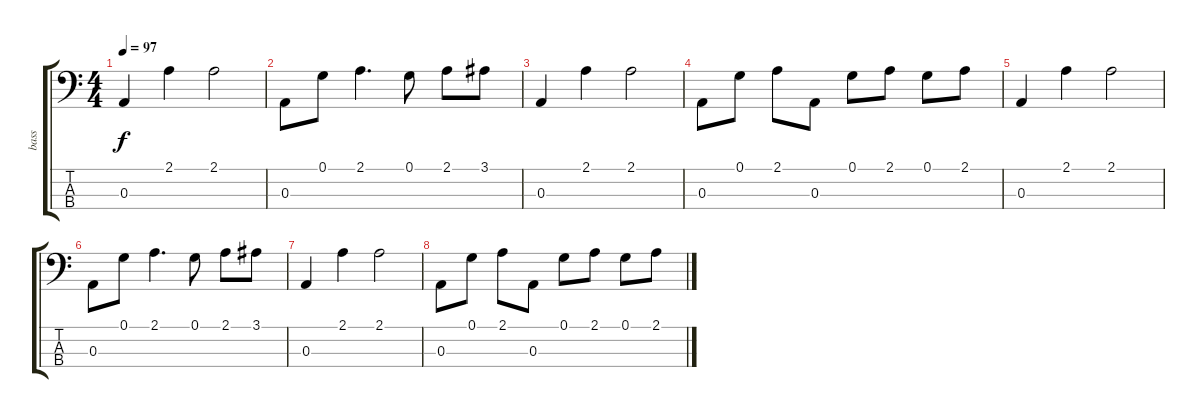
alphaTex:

\track ("bass" "bass") {instrument slapbass2}
\staff {score tabs}
\tuning (G2 D2 A1 E1) {hide}
\ts (4 4)
\tempo 97
\clef f4
\ks c
0.3.4{dy f} 2.1.4 2.1.2 |
0.3.8 0.1.8 2.1.4{d} 0.1.8 2.1.8 3.1.8 |
0.3.4 2.1.4 2.1.2 |
0.3.8 0.1.8 2.1.8 0.3.8 0.1.8 2.1.8 0.1.8 2.1.8 |
0.3.4 2.1.4 2.1.2 |
0.3.8 0.1.8 2.1.4{d} 0.1.8 2.1.8 3.1.8 |
0.3.4 2.1.4 2.1.2 |
0.3.8 0.1.8 2.1.8 0.3.8 0.1.8 2.1.8 0.1.8 2.1.8
